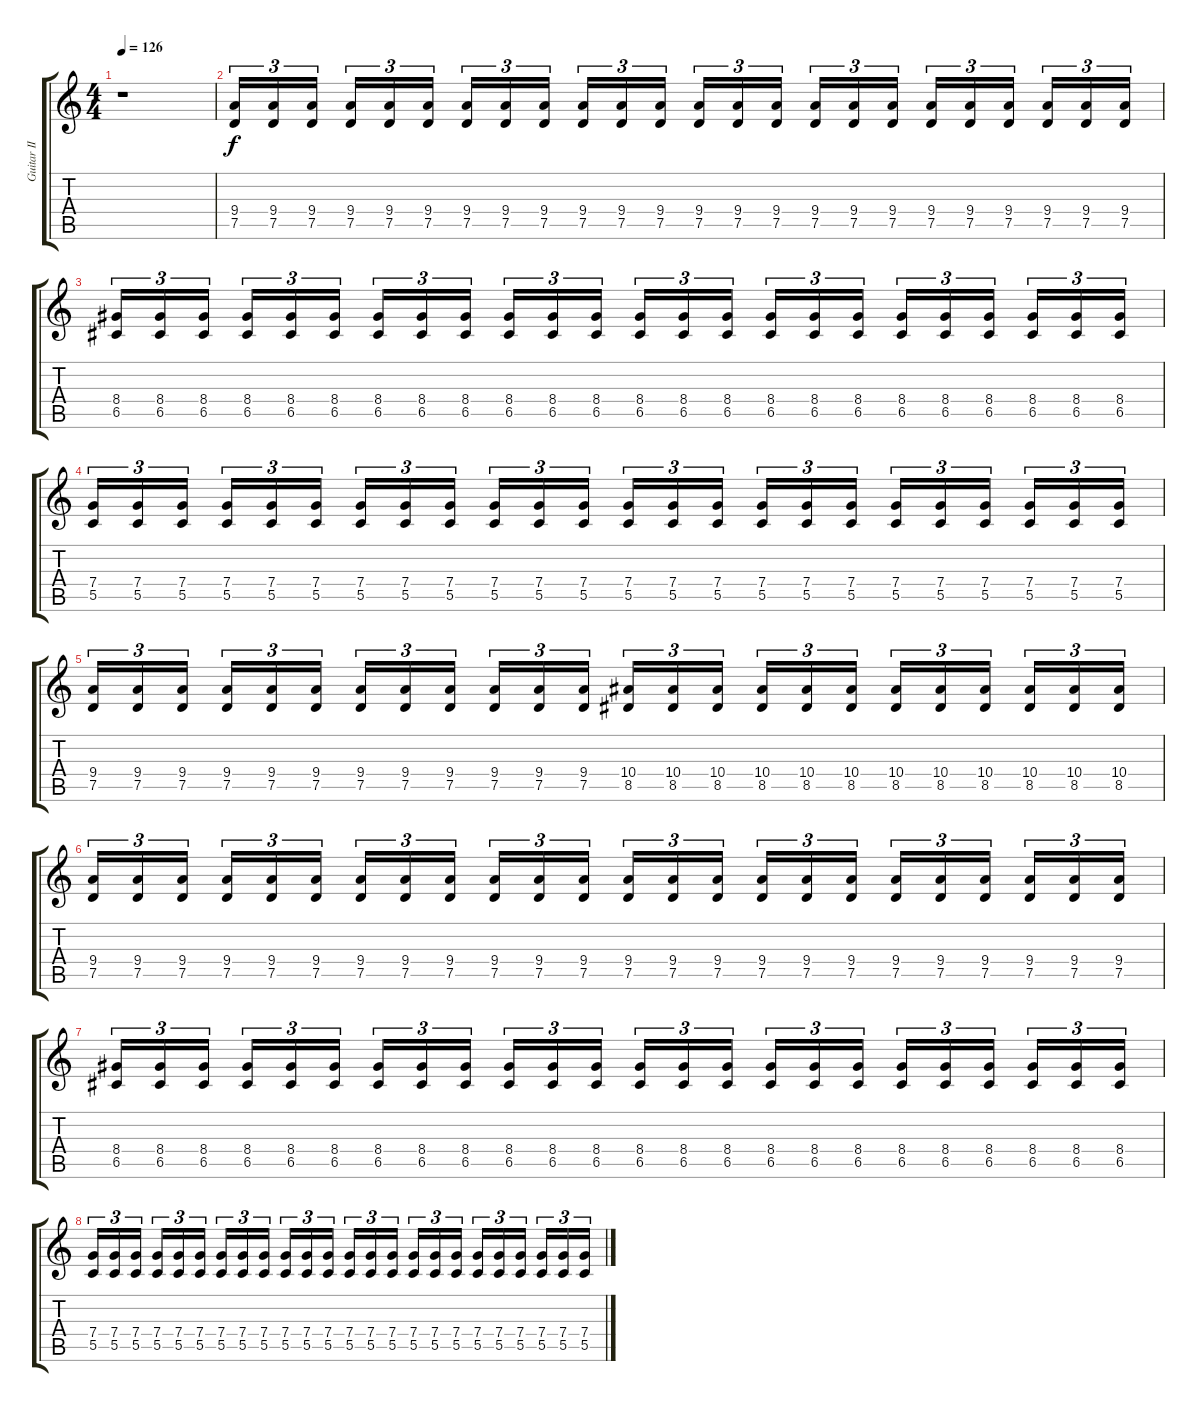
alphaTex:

\track ("Guitar II" "Guitar II") {instrument distortionguitar}
\staff {score tabs}
\tuning (D4 A3 F3 C3 G2 D2) {hide}
\ts (4 4)
\tempo 126
\clef g2
\ks c
r.1{dy f instrument distortionguitar} |
(9.4 7.5).16{tu (3 2)} (9.4 7.5).16{tu (3 2)} (9.4 7.5).16{tu (3 2)} (9.4 7.5).16{tu (3 2)} (9.4 7.5).16{tu (3 2)} (9.4 7.5).16{tu (3 2)} (9.4 7.5).16{tu (3 2)} (9.4 7.5).16{tu (3 2)} (9.4 7.5).16{tu (3 2)} (9.4 7.5).16{tu (3 2)} (9.4 7.5).16{tu (3 2)} (9.4 7.5).16{tu (3 2)} (9.4 7.5).16{tu (3 2)} (9.4 7.5).16{tu (3 2)} (9.4 7.5).16{tu (3 2)} (9.4 7.5).16{tu (3 2)} (9.4 7.5).16{tu (3 2)} (9.4 7.5).16{tu (3 2)} (9.4 7.5).16{tu (3 2)} (9.4 7.5).16{tu (3 2)} (9.4 7.5).16{tu (3 2)} (9.4 7.5).16{tu (3 2)} (9.4 7.5).16{tu (3 2)} (9.4 7.5).16{tu (3 2)} |
(8.4 6.5).16{tu (3 2)} (8.4 6.5).16{tu (3 2)} (8.4 6.5).16{tu (3 2)} (8.4 6.5).16{tu (3 2)} (8.4 6.5).16{tu (3 2)} (8.4 6.5).16{tu (3 2)} (8.4 6.5).16{tu (3 2)} (8.4 6.5).16{tu (3 2)} (8.4 6.5).16{tu (3 2)} (8.4 6.5).16{tu (3 2)} (8.4 6.5).16{tu (3 2)} (8.4 6.5).16{tu (3 2)} (8.4 6.5).16{tu (3 2)} (8.4 6.5).16{tu (3 2)} (8.4 6.5).16{tu (3 2)} (8.4 6.5).16{tu (3 2)} (8.4 6.5).16{tu (3 2)} (8.4 6.5).16{tu (3 2)} (8.4 6.5).16{tu (3 2)} (8.4 6.5).16{tu (3 2)} (8.4 6.5).16{tu (3 2)} (8.4 6.5).16{tu (3 2)} (8.4 6.5).16{tu (3 2)} (8.4 6.5).16{tu (3 2)} |
(7.4 5.5).16{tu (3 2)} (7.4 5.5).16{tu (3 2)} (7.4 5.5).16{tu (3 2)} (7.4 5.5).16{tu (3 2)} (7.4 5.5).16{tu (3 2)} (7.4 5.5).16{tu (3 2)} (7.4 5.5).16{tu (3 2)} (7.4 5.5).16{tu (3 2)} (7.4 5.5).16{tu (3 2)} (7.4 5.5).16{tu (3 2)} (7.4 5.5).16{tu (3 2)} (7.4 5.5).16{tu (3 2)} (7.4 5.5).16{tu (3 2)} (7.4 5.5).16{tu (3 2)} (7.4 5.5).16{tu (3 2)} (7.4 5.5).16{tu (3 2)} (7.4 5.5).16{tu (3 2)} (7.4 5.5).16{tu (3 2)} (7.4 5.5).16{tu (3 2)} (7.4 5.5).16{tu (3 2)} (7.4 5.5).16{tu (3 2)} (7.4 5.5).16{tu (3 2)} (7.4 5.5).16{tu (3 2)} (7.4 5.5).16{tu (3 2)} |
(9.4 7.5).16{tu (3 2)} (9.4 7.5).16{tu (3 2)} (9.4 7.5).16{tu (3 2)} (9.4 7.5).16{tu (3 2)} (9.4 7.5).16{tu (3 2)} (9.4 7.5).16{tu (3 2)} (9.4 7.5).16{tu (3 2)} (9.4 7.5).16{tu (3 2)} (9.4 7.5).16{tu (3 2)} (9.4 7.5).16{tu (3 2)} (9.4 7.5).16{tu (3 2)} (9.4 7.5).16{tu (3 2)} (10.4 8.5).16{tu (3 2)} (10.4 8.5).16{tu (3 2)} (10.4 8.5).16{tu (3 2)} (10.4 8.5).16{tu (3 2)} (10.4 8.5).16{tu (3 2)} (10.4 8.5).16{tu (3 2)} (10.4 8.5).16{tu (3 2)} (10.4 8.5).16{tu (3 2)} (10.4 8.5).16{tu (3 2)} (10.4 8.5).16{tu (3 2)} (10.4 8.5).16{tu (3 2)} (10.4 8.5).16{tu (3 2)} |
(9.4 7.5).16{tu (3 2)} (9.4 7.5).16{tu (3 2)} (9.4 7.5).16{tu (3 2)} (9.4 7.5).16{tu (3 2)} (9.4 7.5).16{tu (3 2)} (9.4 7.5).16{tu (3 2)} (9.4 7.5).16{tu (3 2)} (9.4 7.5).16{tu (3 2)} (9.4 7.5).16{tu (3 2)} (9.4 7.5).16{tu (3 2)} (9.4 7.5).16{tu (3 2)} (9.4 7.5).16{tu (3 2)} (9.4 7.5).16{tu (3 2)} (9.4 7.5).16{tu (3 2)} (9.4 7.5).16{tu (3 2)} (9.4 7.5).16{tu (3 2)} (9.4 7.5).16{tu (3 2)} (9.4 7.5).16{tu (3 2)} (9.4 7.5).16{tu (3 2)} (9.4 7.5).16{tu (3 2)} (9.4 7.5).16{tu (3 2)} (9.4 7.5).16{tu (3 2)} (9.4 7.5).16{tu (3 2)} (9.4 7.5).16{tu (3 2)} |
(8.4 6.5).16{tu (3 2)} (8.4 6.5).16{tu (3 2)} (8.4 6.5).16{tu (3 2)} (8.4 6.5).16{tu (3 2)} (8.4 6.5).16{tu (3 2)} (8.4 6.5).16{tu (3 2)} (8.4 6.5).16{tu (3 2)} (8.4 6.5).16{tu (3 2)} (8.4 6.5).16{tu (3 2)} (8.4 6.5).16{tu (3 2)} (8.4 6.5).16{tu (3 2)} (8.4 6.5).16{tu (3 2)} (8.4 6.5).16{tu (3 2)} (8.4 6.5).16{tu (3 2)} (8.4 6.5).16{tu (3 2)} (8.4 6.5).16{tu (3 2)} (8.4 6.5).16{tu (3 2)} (8.4 6.5).16{tu (3 2)} (8.4 6.5).16{tu (3 2)} (8.4 6.5).16{tu (3 2)} (8.4 6.5).16{tu (3 2)} (8.4 6.5).16{tu (3 2)} (8.4 6.5).16{tu (3 2)} (8.4 6.5).16{tu (3 2)} |
(7.4 5.5).16{tu (3 2)} (7.4 5.5).16{tu (3 2)} (7.4 5.5).16{tu (3 2)} (7.4 5.5).16{tu (3 2)} (7.4 5.5).16{tu (3 2)} (7.4 5.5).16{tu (3 2)} (7.4 5.5).16{tu (3 2)} (7.4 5.5).16{tu (3 2)} (7.4 5.5).16{tu (3 2)} (7.4 5.5).16{tu (3 2)} (7.4 5.5).16{tu (3 2)} (7.4 5.5).16{tu (3 2)} (7.4 5.5).16{tu (3 2)} (7.4 5.5).16{tu (3 2)} (7.4 5.5).16{tu (3 2)} (7.4 5.5).16{tu (3 2)} (7.4 5.5).16{tu (3 2)} (7.4 5.5).16{tu (3 2)} (7.4 5.5).16{tu (3 2)} (7.4 5.5).16{tu (3 2)} (7.4 5.5).16{tu (3 2)} (7.4 5.5).16{tu (3 2)} (7.4 5.5).16{tu (3 2)} (7.4 5.5).16{tu (3 2)}
